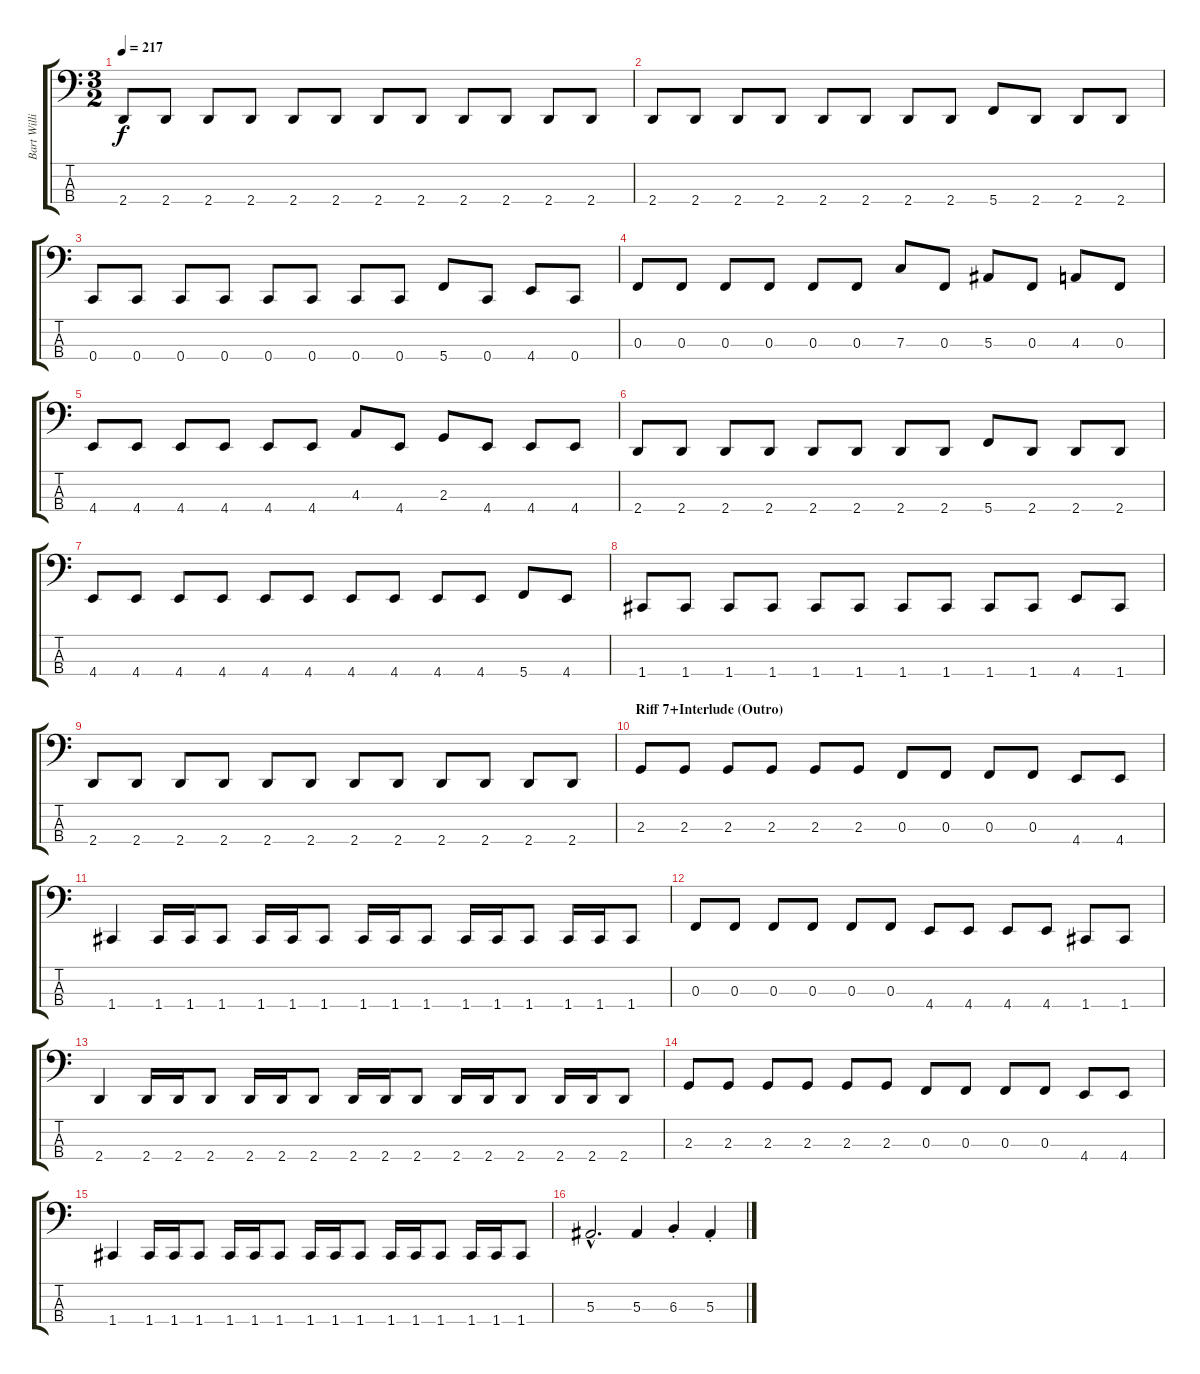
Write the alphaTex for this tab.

\track ("Bart Williams (Bass)" "Bart Willi") {instrument electricbassfinger}
\staff {score tabs}
\tuning (Eb2 Bb1 F1 C1) {hide}
\ts (3 2)
\tempo 217
\clef f4
\ks c
2.4.8{dy f} 2.4.8 2.4.8 2.4.8 2.4.8 2.4.8 2.4.8 2.4.8 2.4.8 2.4.8 2.4.8 2.4.8 |
2.4.8 2.4.8 2.4.8 2.4.8 2.4.8 2.4.8 2.4.8 2.4.8 5.4.8 2.4.8 2.4.8 2.4.8 |
0.4.8 0.4.8 0.4.8 0.4.8 0.4.8 0.4.8 0.4.8 0.4.8 5.4.8 0.4.8 4.4.8 0.4.8 |
0.3.8 0.3.8 0.3.8 0.3.8 0.3.8 0.3.8 7.3.8 0.3.8 5.3.8 0.3.8 4.3.8 0.3.8 |
4.4.8 4.4.8 4.4.8 4.4.8 4.4.8 4.4.8 4.3.8 4.4.8 2.3.8 4.4.8 4.4.8 4.4.8 |
2.4.8 2.4.8 2.4.8 2.4.8 2.4.8 2.4.8 2.4.8 2.4.8 5.4.8 2.4.8 2.4.8 2.4.8 |
4.4.8 4.4.8 4.4.8 4.4.8 4.4.8 4.4.8 4.4.8 4.4.8 4.4.8 4.4.8 5.4.8 4.4.8 |
1.4.8 1.4.8 1.4.8 1.4.8 1.4.8 1.4.8 1.4.8 1.4.8 1.4.8 1.4.8 4.4.8 1.4.8 |
2.4.8 2.4.8 2.4.8 2.4.8 2.4.8 2.4.8 2.4.8 2.4.8 2.4.8 2.4.8 2.4.8 2.4.8 |
\section ("" "Riff 7+Interlude (Outro)")
2.3.8 2.3.8 2.3.8 2.3.8 2.3.8 2.3.8 0.3.8 0.3.8 0.3.8 0.3.8 4.4.8 4.4.8 |
1.4.4 1.4.16 1.4.16 1.4.8 1.4.16 1.4.16 1.4.8 1.4.16 1.4.16 1.4.8 1.4.16 1.4.16 1.4.8 1.4.16 1.4.16 1.4.8 |
0.3.8 0.3.8 0.3.8 0.3.8 0.3.8 0.3.8 4.4.8 4.4.8 4.4.8 4.4.8 1.4.8 1.4.8 |
2.4.4 2.4.16 2.4.16 2.4.8 2.4.16 2.4.16 2.4.8 2.4.16 2.4.16 2.4.8 2.4.16 2.4.16 2.4.8 2.4.16 2.4.16 2.4.8 |
2.3.8 2.3.8 2.3.8 2.3.8 2.3.8 2.3.8 0.3.8 0.3.8 0.3.8 0.3.8 4.4.8 4.4.8 |
1.4.4 1.4.16 1.4.16 1.4.8 1.4.16 1.4.16 1.4.8 1.4.16 1.4.16 1.4.8 1.4.16 1.4.16 1.4.8 1.4.16 1.4.16 1.4.8 |
5.3{hac}.2{d} 5.3.4 6.3{st}.4 5.3{st}.4
